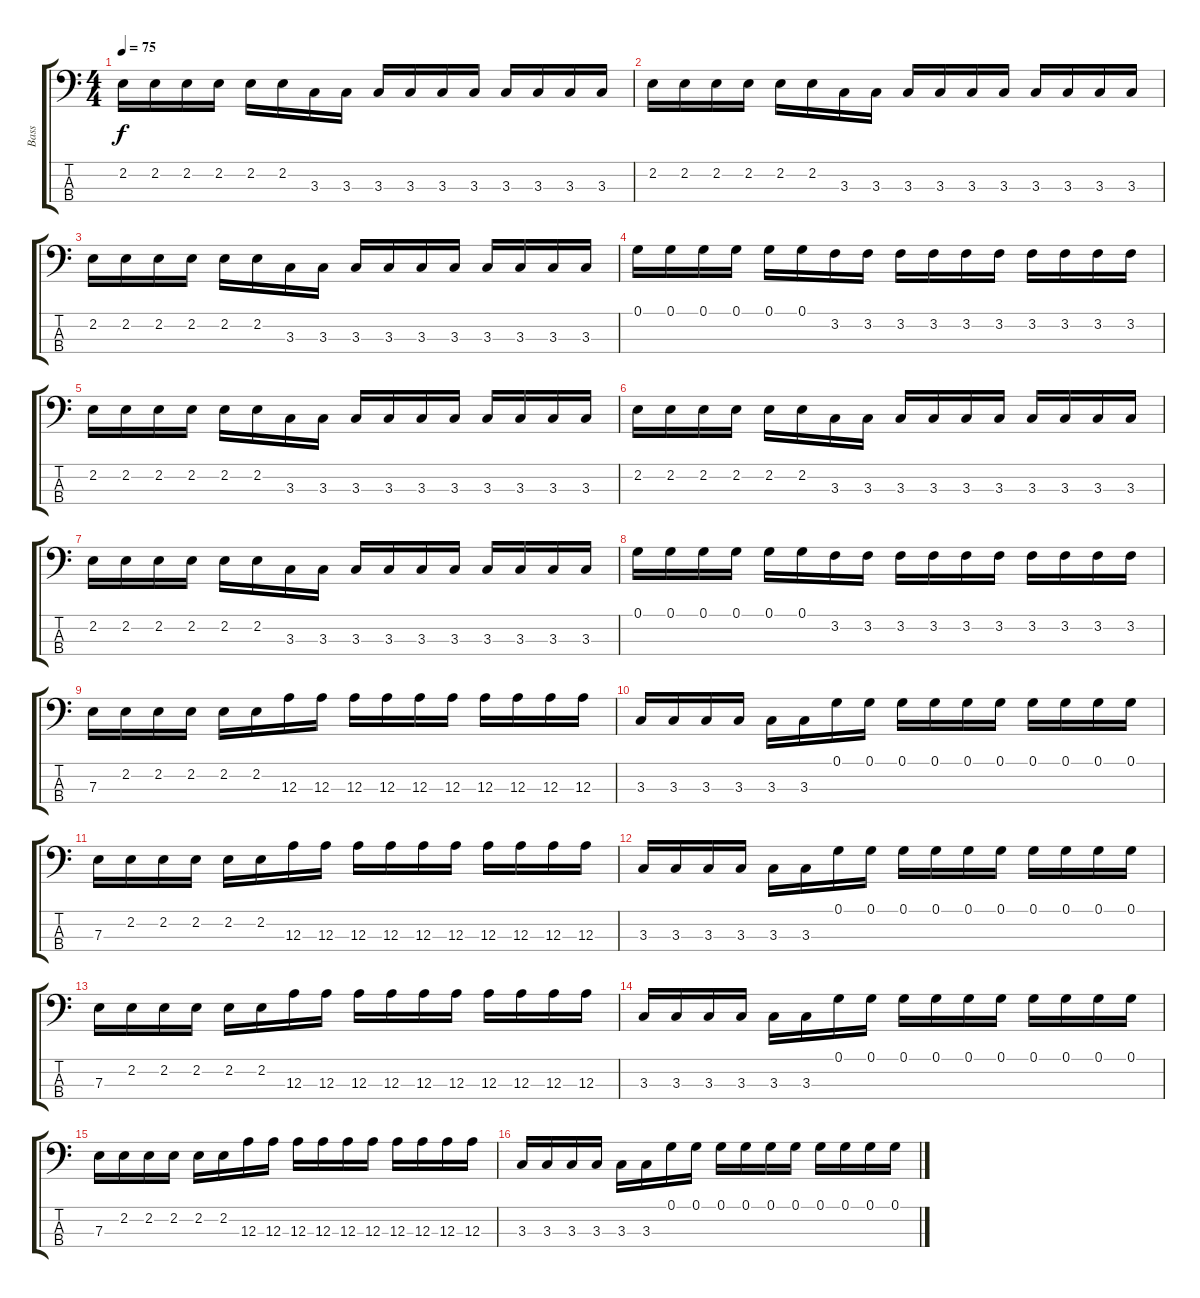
\track ("Bass" "Bass") {instrument electricbasspick}
\staff {score tabs}
\tuning (G2 D2 A1 E1) {hide}
\ts (4 4)
\tempo 75
\clef f4
\ks c
2.2.16{dy f} 2.2.16 2.2.16 2.2.16 2.2.16 2.2.16 3.3.16 3.3.16 3.3.16 3.3.16 3.3.16 3.3.16 3.3.16 3.3.16 3.3.16 3.3.16 |
2.2.16 2.2.16 2.2.16 2.2.16 2.2.16 2.2.16 3.3.16 3.3.16 3.3.16 3.3.16 3.3.16 3.3.16 3.3.16 3.3.16 3.3.16 3.3.16 |
2.2.16 2.2.16 2.2.16 2.2.16 2.2.16 2.2.16 3.3.16 3.3.16 3.3.16 3.3.16 3.3.16 3.3.16 3.3.16 3.3.16 3.3.16 3.3.16 |
0.1.16 0.1.16 0.1.16 0.1.16 0.1.16 0.1.16 3.2.16 3.2.16 3.2.16 3.2.16 3.2.16 3.2.16 3.2.16 3.2.16 3.2.16 3.2.16 |
2.2.16 2.2.16 2.2.16 2.2.16 2.2.16 2.2.16 3.3.16 3.3.16 3.3.16 3.3.16 3.3.16 3.3.16 3.3.16 3.3.16 3.3.16 3.3.16 |
2.2.16 2.2.16 2.2.16 2.2.16 2.2.16 2.2.16 3.3.16 3.3.16 3.3.16 3.3.16 3.3.16 3.3.16 3.3.16 3.3.16 3.3.16 3.3.16 |
2.2.16 2.2.16 2.2.16 2.2.16 2.2.16 2.2.16 3.3.16 3.3.16 3.3.16 3.3.16 3.3.16 3.3.16 3.3.16 3.3.16 3.3.16 3.3.16 |
0.1.16 0.1.16 0.1.16 0.1.16 0.1.16 0.1.16 3.2.16 3.2.16 3.2.16 3.2.16 3.2.16 3.2.16 3.2.16 3.2.16 3.2.16 3.2.16 |
7.3.16 2.2.16 2.2.16 2.2.16 2.2.16 2.2.16 12.3.16 12.3.16 12.3.16 12.3.16 12.3.16 12.3.16 12.3.16 12.3.16 12.3.16 12.3.16 |
3.3.16 3.3.16 3.3.16 3.3.16 3.3.16 3.3.16 0.1.16 0.1.16 0.1.16 0.1.16 0.1.16 0.1.16 0.1.16 0.1.16 0.1.16 0.1.16 |
7.3.16 2.2.16 2.2.16 2.2.16 2.2.16 2.2.16 12.3.16 12.3.16 12.3.16 12.3.16 12.3.16 12.3.16 12.3.16 12.3.16 12.3.16 12.3.16 |
3.3.16 3.3.16 3.3.16 3.3.16 3.3.16 3.3.16 0.1.16 0.1.16 0.1.16 0.1.16 0.1.16 0.1.16 0.1.16 0.1.16 0.1.16 0.1.16 |
7.3.16 2.2.16 2.2.16 2.2.16 2.2.16 2.2.16 12.3.16 12.3.16 12.3.16 12.3.16 12.3.16 12.3.16 12.3.16 12.3.16 12.3.16 12.3.16 |
3.3.16 3.3.16 3.3.16 3.3.16 3.3.16 3.3.16 0.1.16 0.1.16 0.1.16 0.1.16 0.1.16 0.1.16 0.1.16 0.1.16 0.1.16 0.1.16 |
7.3.16 2.2.16 2.2.16 2.2.16 2.2.16 2.2.16 12.3.16 12.3.16 12.3.16 12.3.16 12.3.16 12.3.16 12.3.16 12.3.16 12.3.16 12.3.16 |
3.3.16 3.3.16 3.3.16 3.3.16 3.3.16 3.3.16 0.1.16 0.1.16 0.1.16 0.1.16 0.1.16 0.1.16 0.1.16 0.1.16 0.1.16 0.1.16
